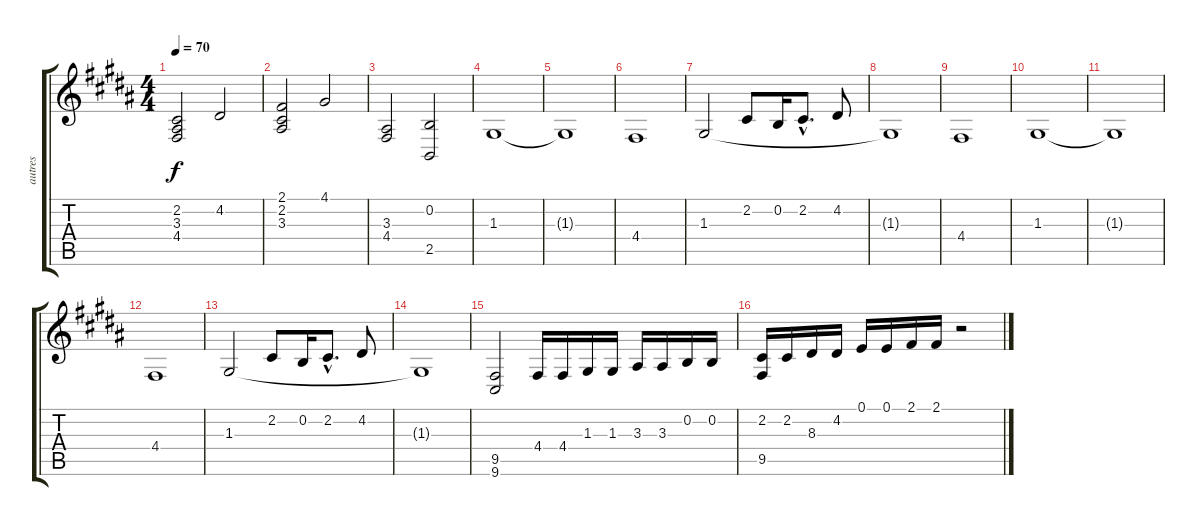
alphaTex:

\track ("autres" "autres") {instrument stringensemble1}
\staff {score tabs}
\tuning (E4 B3 G3 D3 A2 E2) {hide}
\ts (4 4)
\tempo 70
\clef g2
\ks g#minor
(2.2 3.3 4.4).2{dy f instrument stringensemble1} 4.2.2 |
(2.1 2.2 3.3).2 4.1.2 |
(3.3 4.4).2 (0.2 2.5).2 |
1.3.1 |
1.3{t}.1 |
4.4.1 |
1.3.2 2.2.8 0.2.16 2.2{hac}.8{d} 4.2.8 |
1.3{t}.1 |
4.4.1 |
1.3.1 |
1.3{t}.1 |
4.4.1 |
1.3.2 2.2.8 0.2.16 2.2{hac}.8{d} 4.2.8 |
1.3{t}.1 |
(9.5 9.6).2 4.4.16 4.4.16 1.3.16 1.3.16 3.3.16 3.3.16 0.2.16 0.2.16 |
(2.2 9.5).16 2.2.16 8.3.16 4.2.16 0.1.16 0.1.16 2.1.16 2.1.16 r.2
